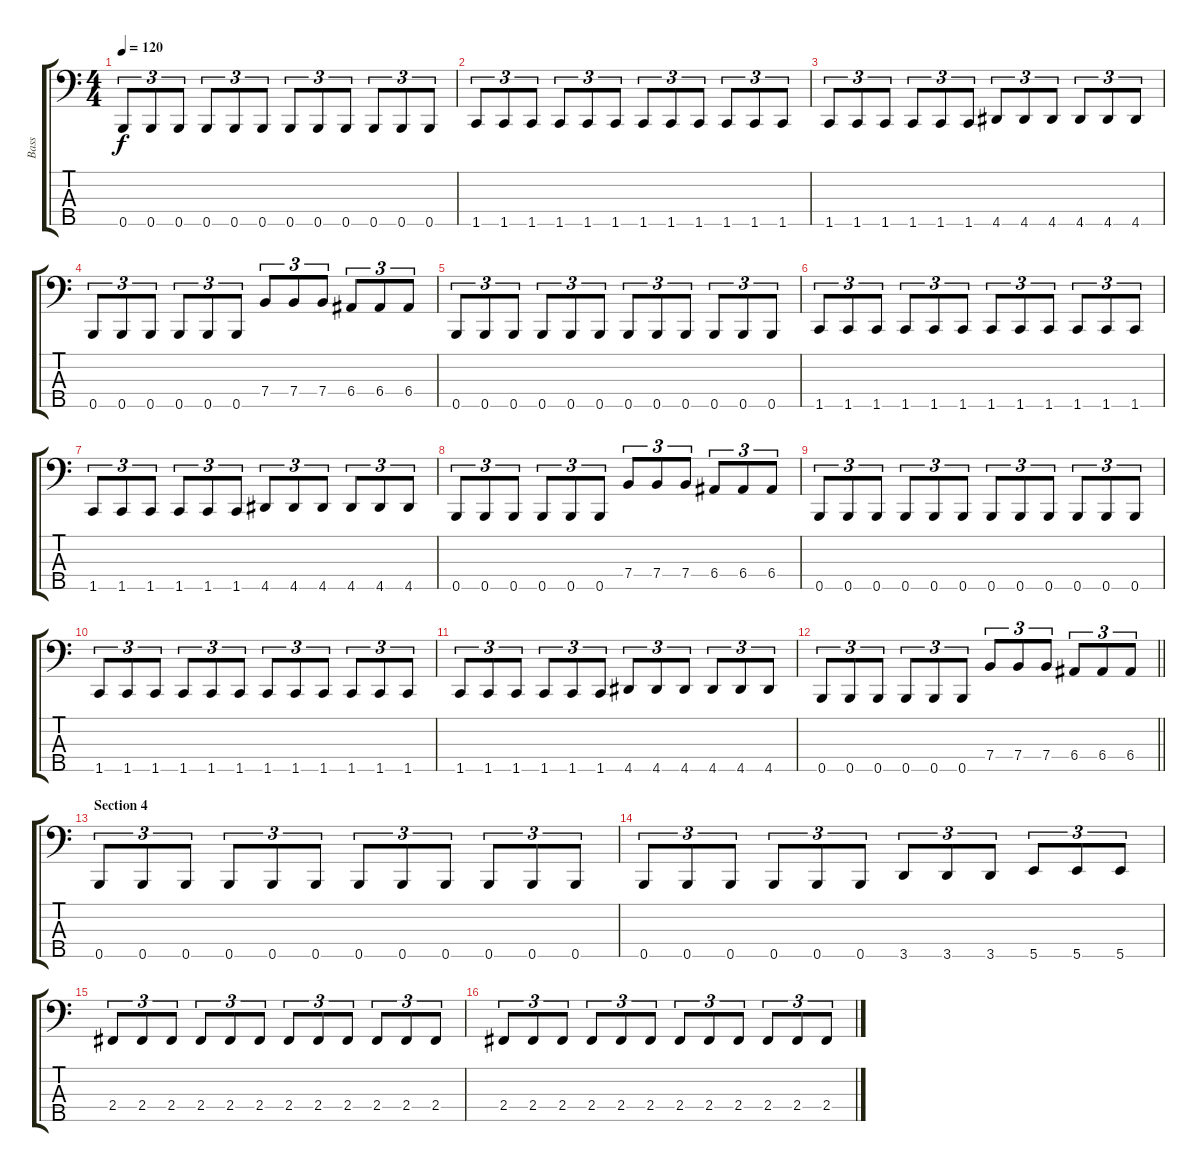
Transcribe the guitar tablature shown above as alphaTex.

\track ("Bass" "Bass") {instrument electricbassfinger}
\staff {score tabs}
\tuning (G2 D2 A1 E1 B0) {hide}
\ts (4 4)
\tempo 120
\clef f4
\ks c
0.5.8{tu (3 2) dy f} 0.5.8{tu (3 2)} 0.5.8{tu (3 2)} 0.5.8{tu (3 2)} 0.5.8{tu (3 2)} 0.5.8{tu (3 2)} 0.5.8{tu (3 2)} 0.5.8{tu (3 2)} 0.5.8{tu (3 2)} 0.5.8{tu (3 2)} 0.5.8{tu (3 2)} 0.5.8{tu (3 2)} |
1.5.8{tu (3 2)} 1.5.8{tu (3 2)} 1.5.8{tu (3 2)} 1.5.8{tu (3 2)} 1.5.8{tu (3 2)} 1.5.8{tu (3 2)} 1.5.8{tu (3 2)} 1.5.8{tu (3 2)} 1.5.8{tu (3 2)} 1.5.8{tu (3 2)} 1.5.8{tu (3 2)} 1.5.8{tu (3 2)} |
1.5.8{tu (3 2)} 1.5.8{tu (3 2)} 1.5.8{tu (3 2)} 1.5.8{tu (3 2)} 1.5.8{tu (3 2)} 1.5.8{tu (3 2)} 4.5.8{tu (3 2)} 4.5.8{tu (3 2)} 4.5.8{tu (3 2)} 4.5.8{tu (3 2)} 4.5.8{tu (3 2)} 4.5.8{tu (3 2)} |
0.5.8{tu (3 2)} 0.5.8{tu (3 2)} 0.5.8{tu (3 2)} 0.5.8{tu (3 2)} 0.5.8{tu (3 2)} 0.5.8{tu (3 2)} 7.4.8{tu (3 2)} 7.4.8{tu (3 2)} 7.4.8{tu (3 2)} 6.4.8{tu (3 2)} 6.4.8{tu (3 2)} 6.4.8{tu (3 2)} |
0.5.8{tu (3 2)} 0.5.8{tu (3 2)} 0.5.8{tu (3 2)} 0.5.8{tu (3 2)} 0.5.8{tu (3 2)} 0.5.8{tu (3 2)} 0.5.8{tu (3 2)} 0.5.8{tu (3 2)} 0.5.8{tu (3 2)} 0.5.8{tu (3 2)} 0.5.8{tu (3 2)} 0.5.8{tu (3 2)} |
1.5.8{tu (3 2)} 1.5.8{tu (3 2)} 1.5.8{tu (3 2)} 1.5.8{tu (3 2)} 1.5.8{tu (3 2)} 1.5.8{tu (3 2)} 1.5.8{tu (3 2)} 1.5.8{tu (3 2)} 1.5.8{tu (3 2)} 1.5.8{tu (3 2)} 1.5.8{tu (3 2)} 1.5.8{tu (3 2)} |
1.5.8{tu (3 2)} 1.5.8{tu (3 2)} 1.5.8{tu (3 2)} 1.5.8{tu (3 2)} 1.5.8{tu (3 2)} 1.5.8{tu (3 2)} 4.5.8{tu (3 2)} 4.5.8{tu (3 2)} 4.5.8{tu (3 2)} 4.5.8{tu (3 2)} 4.5.8{tu (3 2)} 4.5.8{tu (3 2)} |
0.5.8{tu (3 2)} 0.5.8{tu (3 2)} 0.5.8{tu (3 2)} 0.5.8{tu (3 2)} 0.5.8{tu (3 2)} 0.5.8{tu (3 2)} 7.4.8{tu (3 2)} 7.4.8{tu (3 2)} 7.4.8{tu (3 2)} 6.4.8{tu (3 2)} 6.4.8{tu (3 2)} 6.4.8{tu (3 2)} |
0.5.8{tu (3 2)} 0.5.8{tu (3 2)} 0.5.8{tu (3 2)} 0.5.8{tu (3 2)} 0.5.8{tu (3 2)} 0.5.8{tu (3 2)} 0.5.8{tu (3 2)} 0.5.8{tu (3 2)} 0.5.8{tu (3 2)} 0.5.8{tu (3 2)} 0.5.8{tu (3 2)} 0.5.8{tu (3 2)} |
1.5.8{tu (3 2)} 1.5.8{tu (3 2)} 1.5.8{tu (3 2)} 1.5.8{tu (3 2)} 1.5.8{tu (3 2)} 1.5.8{tu (3 2)} 1.5.8{tu (3 2)} 1.5.8{tu (3 2)} 1.5.8{tu (3 2)} 1.5.8{tu (3 2)} 1.5.8{tu (3 2)} 1.5.8{tu (3 2)} |
1.5.8{tu (3 2)} 1.5.8{tu (3 2)} 1.5.8{tu (3 2)} 1.5.8{tu (3 2)} 1.5.8{tu (3 2)} 1.5.8{tu (3 2)} 4.5.8{tu (3 2)} 4.5.8{tu (3 2)} 4.5.8{tu (3 2)} 4.5.8{tu (3 2)} 4.5.8{tu (3 2)} 4.5.8{tu (3 2)} |
\barLineRight lightlight
0.5.8{tu (3 2)} 0.5.8{tu (3 2)} 0.5.8{tu (3 2)} 0.5.8{tu (3 2)} 0.5.8{tu (3 2)} 0.5.8{tu (3 2)} 7.4.8{tu (3 2)} 7.4.8{tu (3 2)} 7.4.8{tu (3 2)} 6.4.8{tu (3 2)} 6.4.8{tu (3 2)} 6.4.8{tu (3 2)} |
\section ("" "Section 4")
0.5.8{tu (3 2)} 0.5.8{tu (3 2)} 0.5.8{tu (3 2)} 0.5.8{tu (3 2)} 0.5.8{tu (3 2)} 0.5.8{tu (3 2)} 0.5.8{tu (3 2)} 0.5.8{tu (3 2)} 0.5.8{tu (3 2)} 0.5.8{tu (3 2)} 0.5.8{tu (3 2)} 0.5.8{tu (3 2)} |
0.5.8{tu (3 2)} 0.5.8{tu (3 2)} 0.5.8{tu (3 2)} 0.5.8{tu (3 2)} 0.5.8{tu (3 2)} 0.5.8{tu (3 2)} 3.5.8{tu (3 2)} 3.5.8{tu (3 2)} 3.5.8{tu (3 2)} 5.5.8{tu (3 2)} 5.5.8{tu (3 2)} 5.5.8{tu (3 2)} |
2.4.8{tu (3 2)} 2.4.8{tu (3 2)} 2.4.8{tu (3 2)} 2.4.8{tu (3 2)} 2.4.8{tu (3 2)} 2.4.8{tu (3 2)} 2.4.8{tu (3 2)} 2.4.8{tu (3 2)} 2.4.8{tu (3 2)} 2.4.8{tu (3 2)} 2.4.8{tu (3 2)} 2.4.8{tu (3 2)} |
2.4.8{tu (3 2)} 2.4.8{tu (3 2)} 2.4.8{tu (3 2)} 2.4.8{tu (3 2)} 2.4.8{tu (3 2)} 2.4.8{tu (3 2)} 2.4.8{tu (3 2)} 2.4.8{tu (3 2)} 2.4.8{tu (3 2)} 2.4.8{tu (3 2)} 2.4.8{tu (3 2)} 2.4.8{tu (3 2)}
